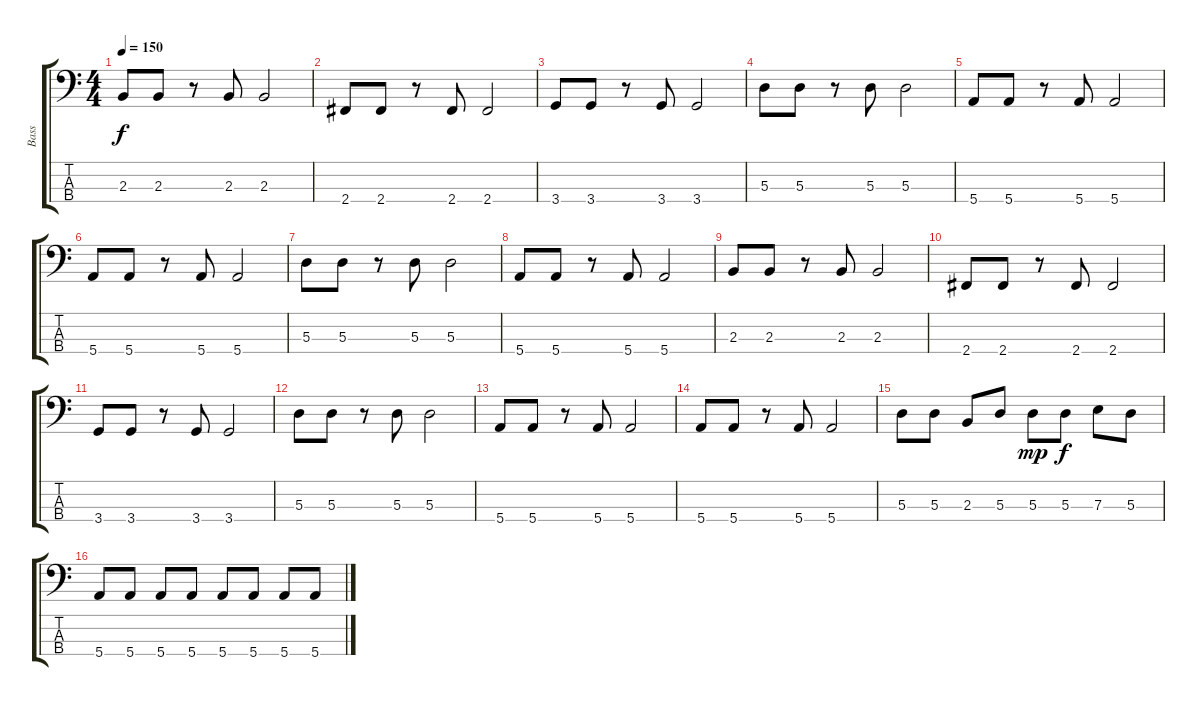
\track ("Bass" "Bass") {instrument electricbasspick}
\staff {score tabs}
\tuning (G2 D2 A1 E1) {hide}
\ts (4 4)
\tempo 150
\clef f4
\ks c
2.3.8{dy f} 2.3.8 r.8 2.3.8 2.3.2 |
2.4.8 2.4.8 r.8 2.4.8 2.4.2 |
3.4.8 3.4.8 r.8 3.4.8 3.4.2 |
5.3.8 5.3.8 r.8 5.3.8 5.3.2 |
5.4.8 5.4.8 r.8 5.4.8 5.4.2 |
5.4.8 5.4.8 r.8 5.4.8 5.4.2 |
5.3.8 5.3.8 r.8 5.3.8 5.3.2 |
5.4.8 5.4.8 r.8 5.4.8 5.4.2 |
2.3.8 2.3.8 r.8 2.3.8 2.3.2 |
2.4.8 2.4.8 r.8 2.4.8 2.4.2 |
3.4.8 3.4.8 r.8 3.4.8 3.4.2 |
5.3.8 5.3.8 r.8 5.3.8 5.3.2 |
5.4.8 5.4.8 r.8 5.4.8 5.4.2 |
5.4.8 5.4.8 r.8 5.4.8 5.4.2 |
5.3.8 5.3.8 2.3.8 5.3.8 5.3.8{dy mp} 5.3.8{dy f} 7.3.8 5.3.8 |
5.4.8 5.4.8 5.4.8 5.4.8 5.4.8 5.4.8 5.4.8 5.4.8
